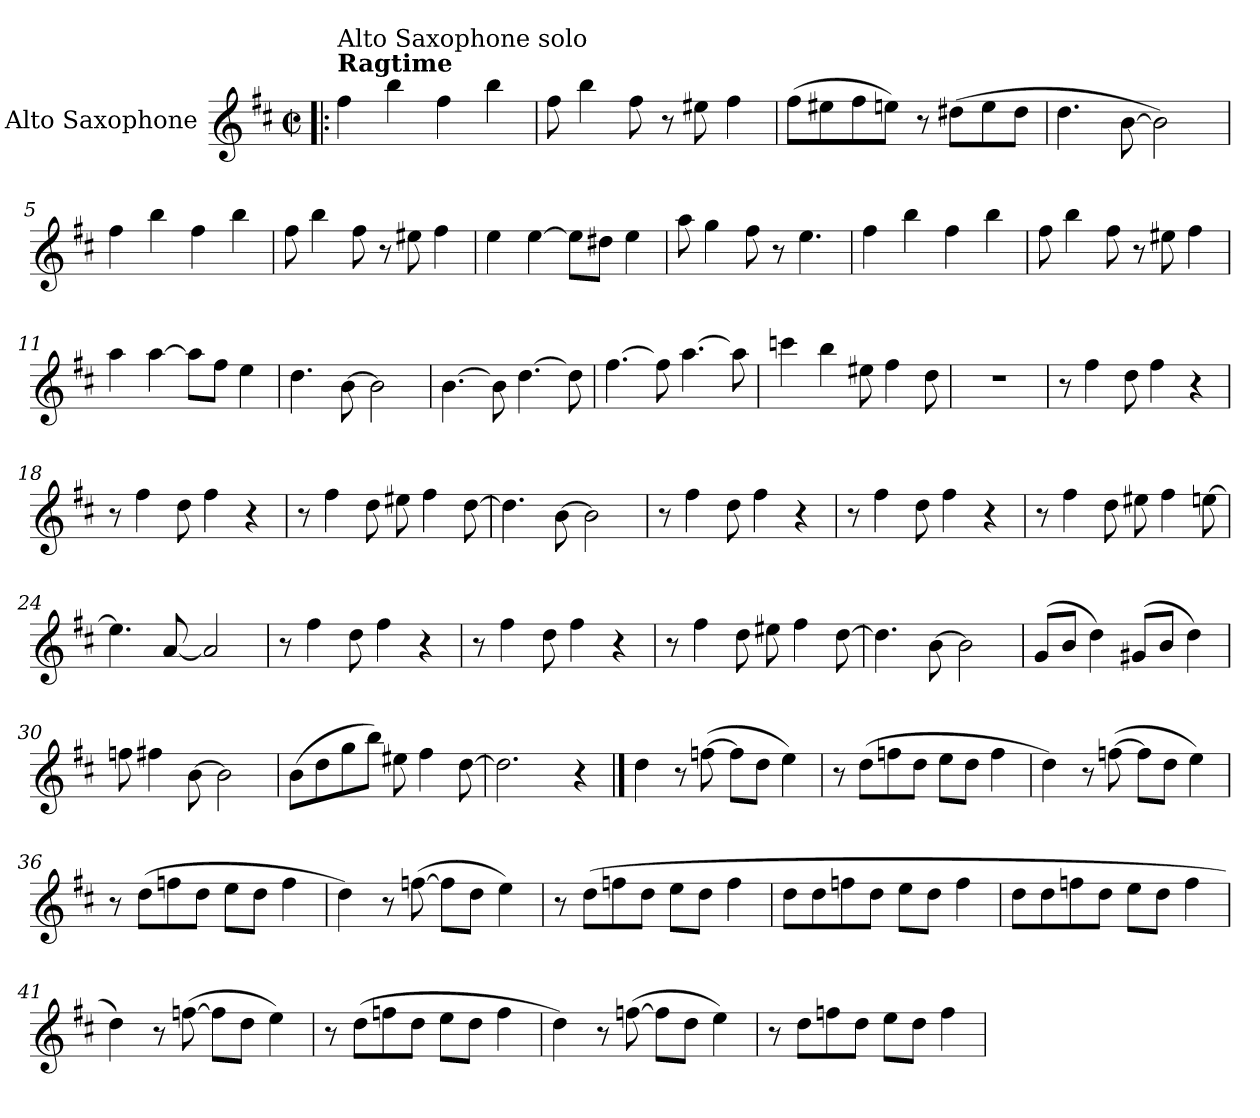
**kern
*part1
*staff1
*I"Alto Saxophone
*I'A. Sax.
*clefG2
*ITrd5c9
*k[b-]
*M2/2
*met(c|)
*MM250
=1!|:
!LO:TX:a:B:t=Ragtime
!LO:TX:a:t=Alto Saxophone solo
4a\
4dd\
4a\
4dd\
=2
8a\
4dd\
8a\
8r
8g#X\
4a\
=3
(8a\L
8g#X\
8a\
8gn\J)
8r
(8f#X\L
8g\
8f#\J
=4
4.f\
[8d\
2d\])
=5
4a\
4dd\
4a\
4dd\
=6
8a\
4dd\
8a\
8r
8g#X\
4a\
!!LO:LB:g=z
=7
4g\
[4g\
8g\L]
8f#X\J
4g\
=8
8cc\
4b-\
8a\
8r
4.g\
=9
4a\
4dd\
4a\
4dd\
=10
8a\
4dd\
8a\
8r
8g#X\
4a\
=11
4cc\
[4cc\
8cc\L]
8a\J
4g\
=12
4.f\
[8d\
2d\]
=13
[4.d\
8d\]
[4.f\
8f\]
!!LO:LB:g=z
=14
[4.a\
8a\]
[4.cc\
8cc\]
=15
4ee-X\
4dd\
8g#X\
4a\
8f\
=16
1r
=17
8r
4a\
8f\
4a\
4r
=18
8r
4a\
8f\
4a\
4r
=19
8r
4a\
8f\
8g#X\
4a\
[8f\
=20
4.f\]
[8d\
2d\]
=21
8r
4a\
8f\
4a\
4r
!!LO:LB:g=z
=22
8r
4a\
8f\
4a\
4r
=23
8r
4a\
8f\
8g#X\
4a\
[8gn\
=24
4.g\]
[8c/
2c/]
=25
8r
4a\
8f\
4a\
4r
=26
8r
4a\
8f\
4a\
4r
=27
8r
4a\
8f\
8g#X\
4a\
[8f\
=28
4.f\]
[8d\
2d\]
!!LO:LB:g=z
=29
(8B-/L
8d/J
4f\)
(8Bn/L
8d/J
4f\)
=30
8a-X\
4an\
[8d\
2d\]
=31
(8d\L
8f\
8b-\
8dd\J)
8g#X\
4a\
[8f\
=32
2.f\]
4r
==33
*MM250
4f\
8r
([8a-X\
8a-\L]
8f\J
4g\)
=34
8r
(8f\L
8a-X\
8f\J
8g\L
8f\J
4a-\
!!LO:LB:g=z
=35
4f\)
8r
([8a-X\
8a-\L]
8f\J
4g\)
=36
8r
(8f\L
8a-X\
8f\J
8g\L
8f\J
4a-\
=37
4f\)
8r
([8a-X\
8a-\L]
8f\J
4g\)
=38
8r
(8f\L
8a-X\
8f\J
8g\L
8f\J
4a-\
=39
8f\L
8f\
8a-X\
8f\J
8g\L
8f\J
4a-\
=40
8f\L
8f\
8a-X\
8f\J
8g\L
8f\J
4a-\
!!LO:LB:g=z
=41
4f\)
8r
([8a-X\
8a-\L]
8f\J
4g\)
=42
8r
(8f\L
8a-X\
8f\J
8g\L
8f\J
4a-\
=43
4f\)
8r
([8a-X\
8a-\L]
8f\J
4g\)
=44
8r
8f\L
8a-X\
8f\J
8g\L
8f\J
4a-\
=
*-
